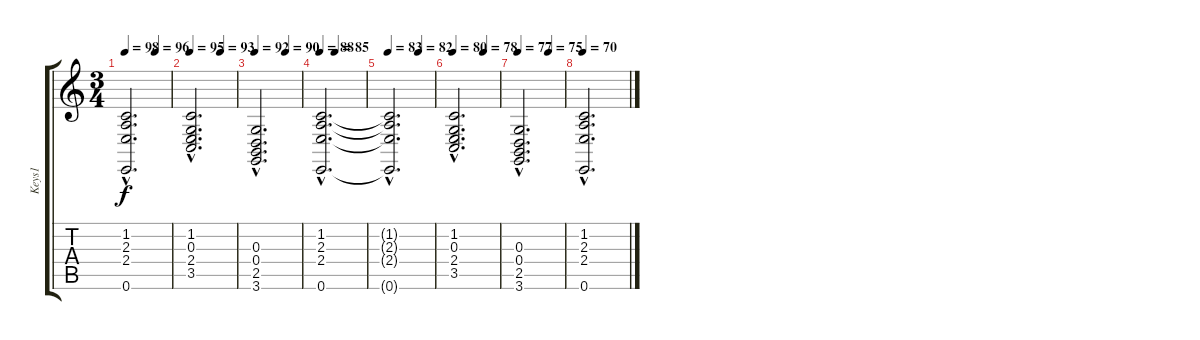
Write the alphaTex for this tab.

\track ("Keys1" "Keys1") {instrument synthstrings1}
\staff {score tabs}
\tuning (E4 B3 G3 D3 A2 E2) {hide}
\ts (3 4)
\tempo 98
\tempo (96 0.6666666666666666)
\clef g2
\ks c
(1.2{hac} 2.3{hac} 2.4{hac} 0.6{hac}).2{d dy f} |
\tempo 95
\tempo (93 0.6666666666666666)
(1.2{hac} 0.3{hac} 2.4{hac} 3.5{hac}).2{d} |
\tempo 92
\tempo (90 0.6666666666666666)
(0.3{hac} 0.4{hac} 2.5{hac} 3.6{hac}).2{d} |
\tempo 88
\tempo (85 0.3333333333333333)
(1.2{hac} 2.3{hac} 2.4{hac} 0.6{hac}).2{d} |
\tempo 83
\tempo (82 0.6666666666666666)
(1.2{hac t} 2.3{hac t} 2.4{hac t} 0.6{hac t}).2{d} |
\tempo 80
\tempo (78 0.6666666666666666)
(1.2{hac} 0.3{hac} 2.4{hac} 3.5{hac}).2{d} |
\tempo 77
\tempo (75 0.6666666666666666)
(0.3{hac} 0.4{hac} 2.5{hac} 3.6{hac}).2{d} |
\tempo 70
(1.2{hac} 2.3{hac} 2.4{hac} 0.6{hac}).2{d}
